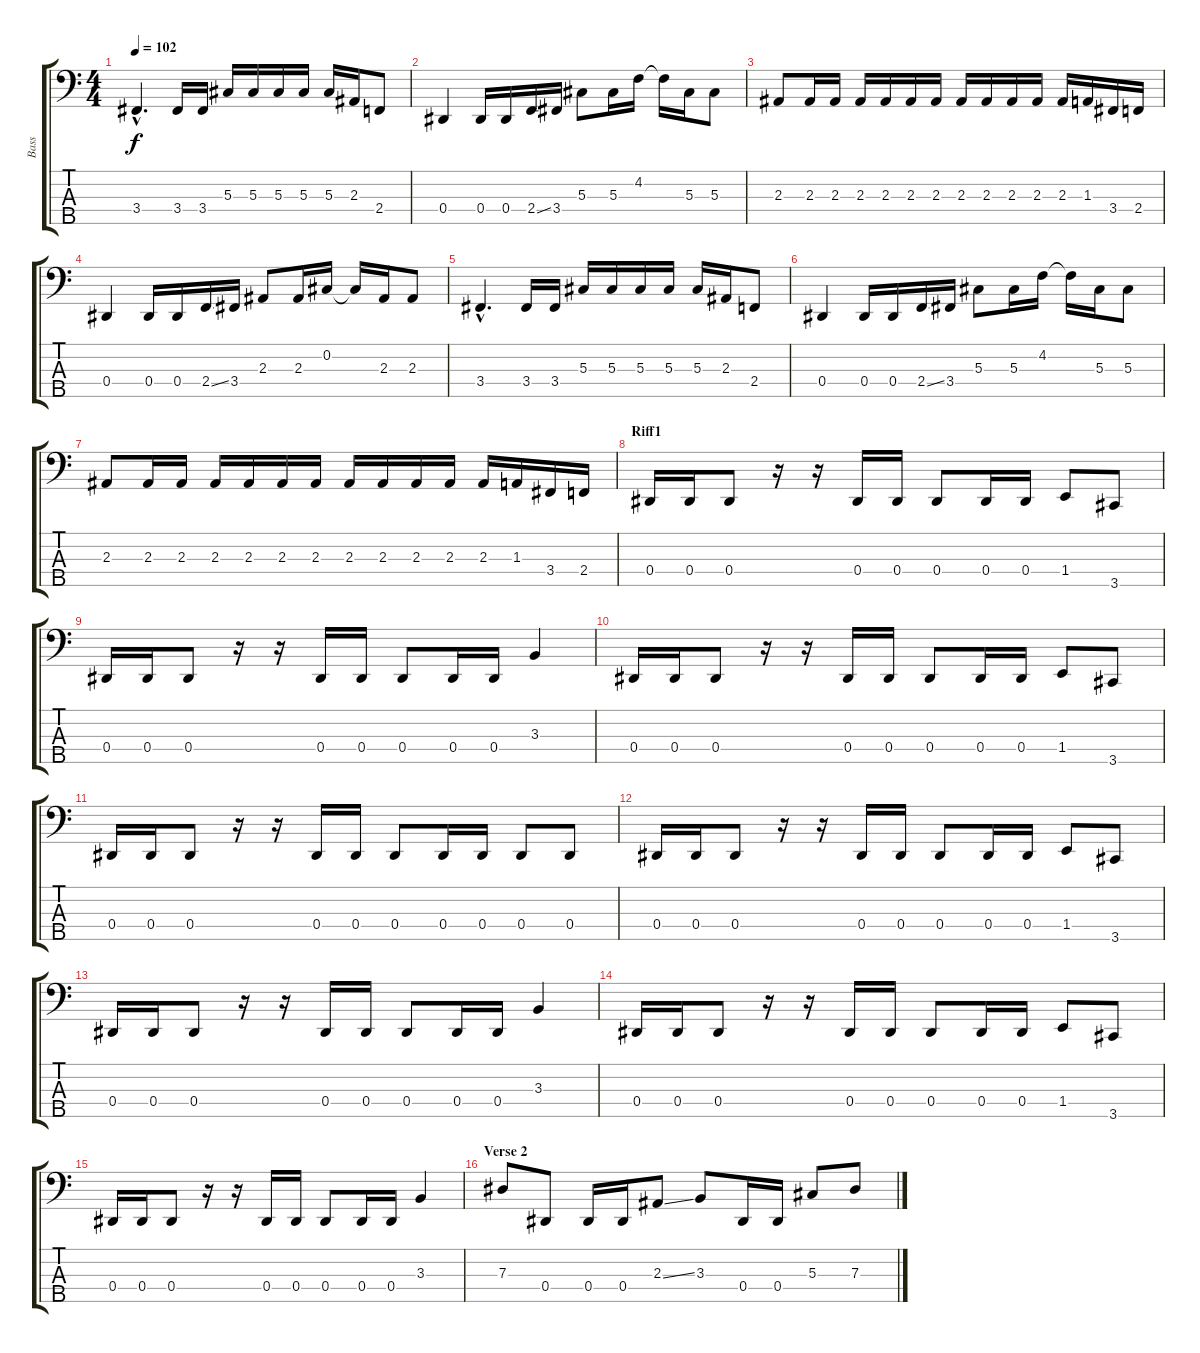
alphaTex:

\track ("Bass" "Bass") {instrument electricbasspick}
\staff {score tabs}
\tuning (Gb2 Db2 Ab1 Eb1 Bb0) {hide}
\ts (4 4)
\tempo 102
\clef f4
\ks c
3.4{hac}.4{d dy f} 3.4.16 3.4.16 5.3.16 5.3.16 5.3.16 5.3.16 5.3.16 2.3.16 2.4.8 |
0.4.4 0.4.16 0.4.16 2.4{ss}.16 3.4.16 5.3.8 5.3.16 4.2.16 4.2{t}.16 5.3.16 5.3.8 |
2.3.8 2.3.16 2.3.16 2.3.16 2.3.16 2.3.16 2.3.16 2.3.16 2.3.16 2.3.16 2.3.16 2.3.16 1.3.16 3.4.16 2.4.16 |
0.4.4 0.4.16 0.4.16 2.4{ss}.16 3.4.16 2.3.8 2.3.16 0.2.16 0.2{t}.16 2.3.16 2.3.8 |
3.4{hac}.4{d} 3.4.16 3.4.16 5.3.16 5.3.16 5.3.16 5.3.16 5.3.16 2.3.16 2.4.8 |
0.4.4 0.4.16 0.4.16 2.4{ss}.16 3.4.16 5.3.8 5.3.16 4.2.16 4.2{t}.16 5.3.16 5.3.8 |
2.3.8 2.3.16 2.3.16 2.3.16 2.3.16 2.3.16 2.3.16 2.3.16 2.3.16 2.3.16 2.3.16 2.3.16 1.3.16 3.4.16 2.4.16 |
\section ("" "Riff1")
0.4.16 0.4.16 0.4.8 r.16 r.16 0.4.16 0.4.16 0.4.8 0.4.16 0.4.16 1.4.8 3.5.8 |
0.4.16 0.4.16 0.4.8 r.16 r.16 0.4.16 0.4.16 0.4.8 0.4.16 0.4.16 3.3.4 |
0.4.16 0.4.16 0.4.8 r.16 r.16 0.4.16 0.4.16 0.4.8 0.4.16 0.4.16 1.4.8 3.5.8 |
0.4.16 0.4.16 0.4.8 r.16 r.16 0.4.16 0.4.16 0.4.8 0.4.16 0.4.16 0.4.8 0.4.8 |
0.4.16 0.4.16 0.4.8 r.16 r.16 0.4.16 0.4.16 0.4.8 0.4.16 0.4.16 1.4.8 3.5.8 |
0.4.16 0.4.16 0.4.8 r.16 r.16 0.4.16 0.4.16 0.4.8 0.4.16 0.4.16 3.3.4 |
0.4.16 0.4.16 0.4.8 r.16 r.16 0.4.16 0.4.16 0.4.8 0.4.16 0.4.16 1.4.8 3.5.8 |
0.4.16 0.4.16 0.4.8 r.16 r.16 0.4.16 0.4.16 0.4.8 0.4.16 0.4.16 3.3.4 |
\section ("" "Verse 2")
7.3.8 0.4.8 0.4.16 0.4.16 2.3{ss}.8 3.3.8 0.4.16 0.4.16 5.3.8 7.3.8
